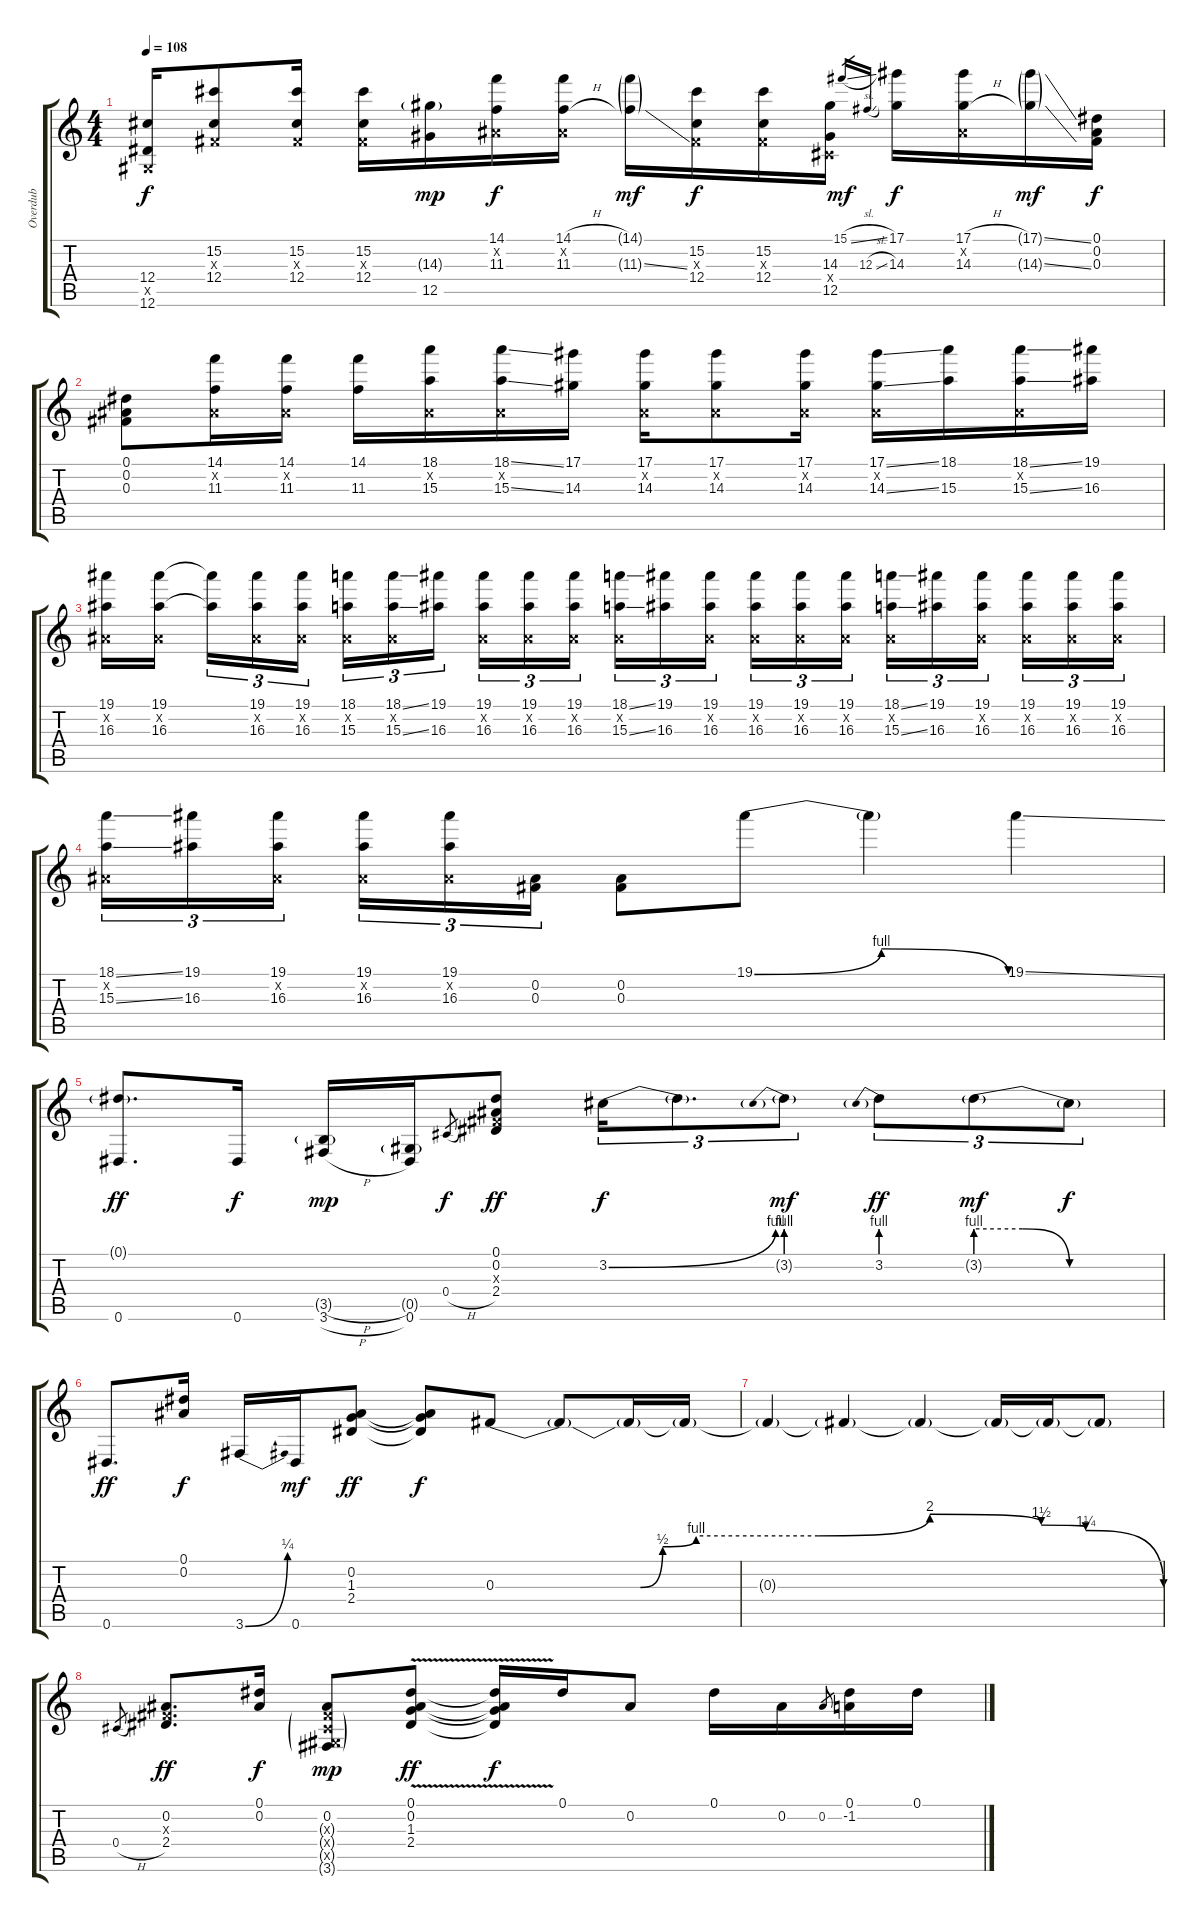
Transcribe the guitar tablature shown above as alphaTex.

\track ("Overdub" "Overdub") {instrument fretlessbass}
\staff {score tabs}
\tuning (Eb4 Bb3 Gb3 Db3 Ab2 Eb2) {hide}
\ts (4 4)
\tempo 108
\clef g2
\ks c
(12.4 0.5{x} 12.6).16{dy f} (15.2 0.3{x} 12.4).8 (15.2 0.3{x} 12.4).16 (15.2 0.3{x} 12.4).16 (14.3{g} 12.5).16{dy mp} (14.1 0.2{x} 11.3).16{dy f} (14.1{h} 0.2{x} 11.3{h}).16 (14.1{g} 11.3{ss g}).16{dy mf} (15.2 0.3{x} 12.4).16{dy f} (15.2 0.3{x} 12.4).16 (14.3 0.4{x} 12.5).16 15.1{sl}.16{gr dy mf} 12.3{sl}.16{gr} (17.1 14.3).16{dy f} (17.1{h} 0.2{x} 14.3{h}).16 (17.1{ss g} 14.3{ss g}).16{dy mf} (0.1 0.2 0.3).16{dy f} |
(0.1 0.2 0.3).8 (14.1 0.2{x} 11.3).16 (14.1 0.2{x} 11.3).16 (14.1 11.3).16 (18.1 0.2{x} 15.3).16 (18.1{ss} 0.2{x} 15.3{ss}).16 (17.1 14.3).16 (17.1 0.2{x} 14.3).16 (17.1 0.2{x} 14.3).8 (17.1 0.2{x} 14.3).16 (17.1{ss} 0.2{x} 14.3{ss}).16 (18.1 15.3).16 (18.1{ss} 0.2{x} 15.3{ss}).16 (19.1 16.3).16 |
(19.1 0.2{x} 16.3).16 (19.1 0.2{x} 16.3).16 (19.1{t} 16.3{t}).16{tu (3 2)} (19.1 0.2{x} 16.3).16{tu (3 2)} (19.1 0.2{x} 16.3).16{tu (3 2)} (18.1 0.2{x} 15.3).16{tu (3 2)} (18.1{ss} 0.2{x} 15.3{ss}).16{tu (3 2)} (19.1 16.3).16{tu (3 2)} (19.1 0.2{x} 16.3).16{tu (3 2)} (19.1 0.2{x} 16.3).16{tu (3 2)} (19.1 0.2{x} 16.3).16{tu (3 2)} (18.1{ss} 0.2{x} 15.3{ss}).16{tu (3 2)} (19.1 16.3).16{tu (3 2)} (19.1 0.2{x} 16.3).16{tu (3 2)} (19.1 0.2{x} 16.3).16{tu (3 2)} (19.1 0.2{x} 16.3).16{tu (3 2)} (19.1 0.2{x} 16.3).16{tu (3 2)} (18.1{ss} 0.2{x} 15.3{ss}).16{tu (3 2)} (19.1 16.3).16{tu (3 2)} (19.1 0.2{x} 16.3).16{tu (3 2)} (19.1 0.2{x} 16.3).16{tu (3 2)} (19.1 0.2{x} 16.3).16{tu (3 2)} (19.1 0.2{x} 16.3).16{tu (3 2)} |
(18.1{ss} 0.2{x} 15.3{ss}).16{tu (3 2)} (19.1 16.3).16{tu (3 2)} (19.1 0.2{x} 16.3).16{tu (3 2)} (19.1 0.2{x} 16.3).16{tu (3 2)} (19.1 0.2{x} 16.3).16{tu (3 2)} (0.2 0.3).16{tu (3 2)} (0.2 0.3).8 19.1{be (bendrelease 0 0 20 4 55 4 60 0)}.8 19.1{t}.4 19.1{ss}.4 |
(0.1{g} 0.6).8{d dy ff} 0.6.16{dy f} (3.5{h g} 3.6{h}).16{dy mp} (0.5{g} 0.6).16 0.4{h}.8{gr dy f} (0.1 0.2 0.3{x} 2.4).8{dy ff} 3.2{be (bend 0 0 60 4)}.16{tu (3 2) dy f volume 14 instrument choiraahs} 3.2{t}.8{d tu (3 2)} 3.2{be (prebend 0 4 60 4) g}.8{tu (3 2) dy mf} 3.2{be (prebend 0 4 60 4)}.8{tu (3 2) dy ff} 3.2{be (custom 0 4 15 4 30 0 60 0) g}.8{tu (3 2) dy mf} 3.2{t}.8{tu (3 2) dy f} |
0.6.8{d dy ff volume 10 instrument fretlessbass} (0.1 0.2).16{dy f} 3.6{be (bend 0 0 60 1)}.16 0.6.16{dy mf} (0.2 1.3 2.4).8{dy ff} (0.2{t} 1.3{t} 2.4{t}).8{dy f} 0.3{be (custom 0 0 13 0 15 2 18 4 29 4 39 8 49 6 53 5 60 0)}.8 0.3{t}.8 0.3{t}.16 0.3{t}.16 |
0.3{t}.4 0.3{t}.4 0.3{t}.4 0.3{t}.16 0.3{t}.16 0.3{t}.8 |
0.4{h}.8{gr} (0.2 0.3{x} 2.4).8{d dy ff} (0.1 0.2).16{dy f} (0.2 0.3{g x} 0.4{g x} 0.5{g x} 3.6{g}).8{dy mp} (0.1{v} 0.2{v} 1.3{v} 2.4{v}).8{dy ff} (0.1{t} 0.2{t} 1.3{t} 2.4{t}).16{dy f} 0.1.16 0.2.8 0.1.16 0.2.16 0.2.8{gr} (0.1 -1.2).16 0.1.16
